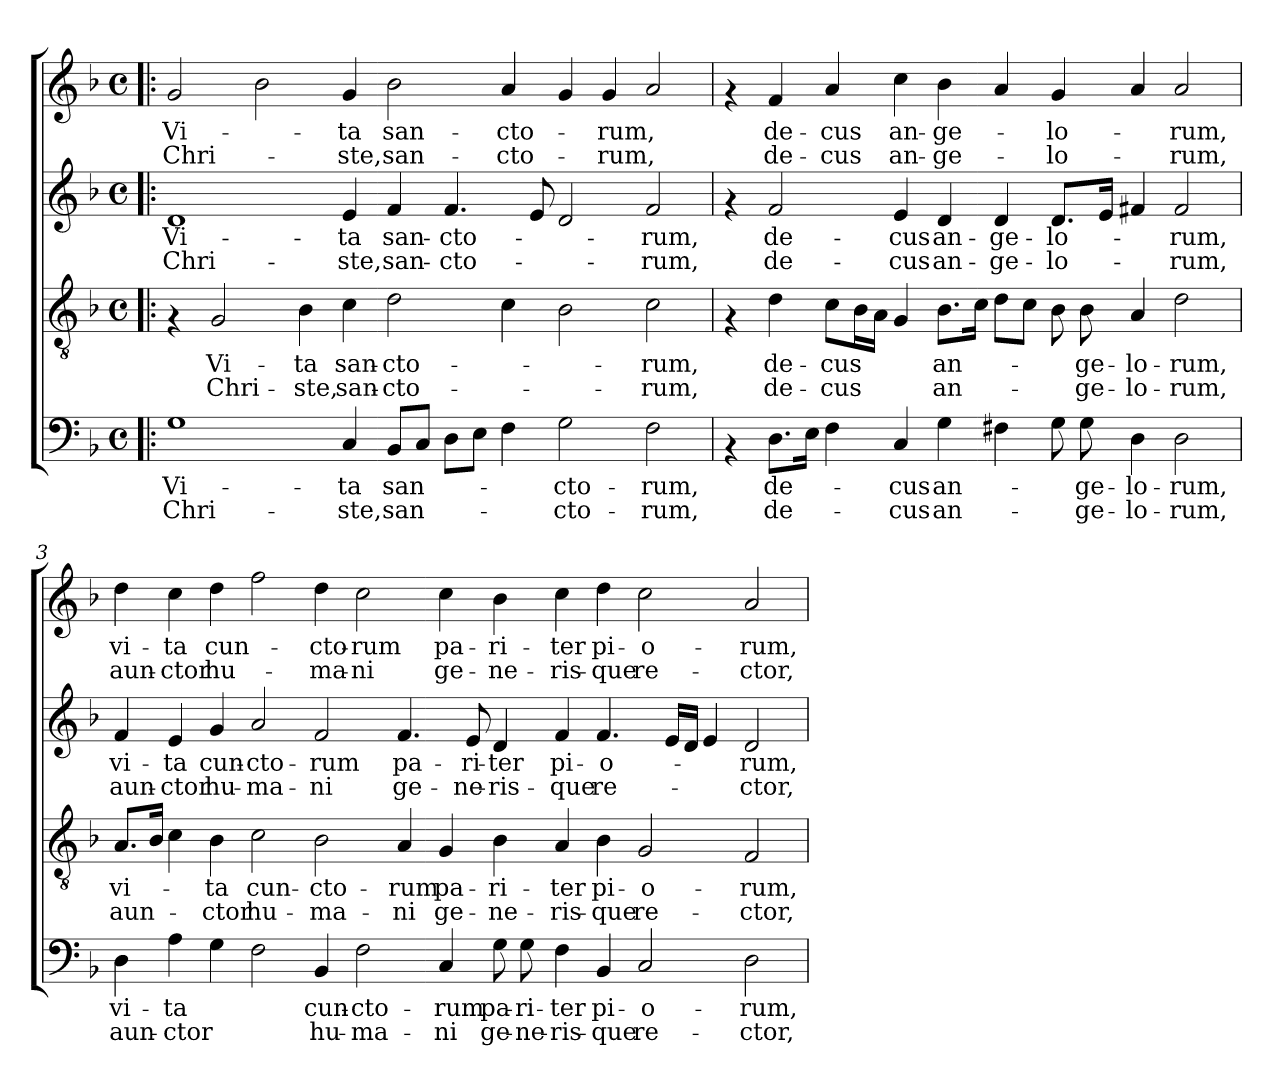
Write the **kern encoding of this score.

**kern	**text	**text	**kern	**text	**text	**kern	**text	**text	**kern	**text	**text
*part4	*part4	*part4	*part3	*part3	*part3	*part2	*part2	*part2	*part1	*part1	*part1
*staff4	*staff4	*staff4	*staff3	*staff3	*staff3	*staff2	*staff2	*staff2	*staff1	*staff1	*staff1
*clefF4	*	*	*clefGv2	*	*	*clefG2	*	*	*clefG2	*	*
*k[b-]	*	*	*k[b-]	*	*	*k[b-]	*	*	*k[b-]	*	*
*F:	*	*	*F:	*	*	*F:	*	*	*F:	*	*
*M4/4	*	*	*M4/4	*	*	*M4/4	*	*	*M4/4	*	*
*met(c)	*	*	*met(c)	*	*	*met(c)	*	*	*met(c)	*	*
=1!|:	=1!|:	=1!|:	=1!|:	=1!|:	=1!|:	=1!|:	=1!|:	=1!|:	=1!|:	=1!|:	=1!|:
!	!LO:LY:b:rj	!LO:LY:b:rj	!	!	!	!	!LO:LY:b:rj	!LO:LY:b:rj	!	!LO:LY:b:rj	!LO:LY:b:rj
1G	Vi-	Chri-	4rF	.	.	1d	Vi-	Chri-	2g/	Vi-	Chri-
!	!	!	!	!LO:LY:b:rj	!LO:LY:b:rj	!	!	!	!	!	!
.	.	.	2G/	Vi-	Chri-	.	.	.	.	.	.
.	.	.	.	.	.	.	.	.	2b-\	.	.
!	!	!	!	!LO:LY:b:rj	!LO:LY:b:rj	!	!	!	!	!	!
.	.	.	4B-\	-ta	-ste,	.	.	.	.	.	.
!	!LO:LY:b:rj	!LO:LY:b:rj	!	!LO:LY:b:rj	!LO:LY:b:rj	!	!LO:LY:b:rj	!LO:LY:b:rj	!	!LO:LY:b:rj	!LO:LY:b:rj
4C/	-ta	-ste,	4c\	san-	san-	4e/	-ta	-ste,	4g/	-ta	-ste,
!	!LO:LY:b:rj	!LO:LY:b:rj	!	!LO:LY:b:rj	!LO:LY:b:rj	!	!LO:LY:b:rj	!LO:LY:b:rj	!	!LO:LY:b:rj	!LO:LY:b:rj
8BB-/L	san-	san-	2d\	-cto-	-cto-	4f/	san-	san-	2b-\	san-	san-
8C/J	.	.	.	.	.	.	.	.	.	.	.
!	!	!	!	!	!	!	!LO:LY:b:rj	!LO:LY:b:rj	!	!	!
8D\L	.	.	.	.	.	4.f/	-cto-	-cto-	.	.	.
8E\J	.	.	.	.	.	.	.	.	.	.	.
!	!	!	!	!	!	!	!	!	!	!LO:LY:b:rj	!LO:LY:b:rj
4F\	.	.	4c\	.	.	.	.	.	4a/	-cto-	-cto-
.	.	.	.	.	.	8e/	.	.	.	.	.
!	!LO:LY:b:rj	!LO:LY:b:rj	!	!	!	!	!	!	!	!	!
2G\	-cto-	-cto-	2B-\	.	.	2d/	.	.	4g/	.	.
!	!	!	!	!	!	!	!	!	!	!LO:LY:b:rj	!LO:LY:b:rj
.	.	.	.	.	.	.	.	.	4g/	-rum,	-rum,
!	!LO:LY:b:rj	!LO:LY:b:rj	!	!LO:LY:b:rj	!LO:LY:b:rj	!	!LO:LY:b:rj	!LO:LY:b:rj	!	!	!
2F\	-rum,	-rum,	2c\	-rum,	-rum,	2f/	-rum,	-rum,	2a/	.	.
=2	=2	=2	=2	=2	=2	=2	=2	=2	=2	=2	=2
4rAA	.	.	4rF	.	.	4rf	.	.	4rf	.	.
!	!LO:LY:b:rj	!LO:LY:b:rj	!	!LO:LY:b:rj	!LO:LY:b:rj	!	!LO:LY:b:rj	!LO:LY:b:rj	!	!LO:LY:b:rj	!LO:LY:b:rj
8.D\L	de-	de-	4d\	de-	de-	2f/	de-	de-	4f/	de-	de-
16E\Jk	.	.	.	.	.	.	.	.	.	.	.
!	!	!	!	!LO:LY:b:rj	!LO:LY:b:rj	!	!	!	!	!LO:LY:b:rj	!LO:LY:b:rj
4F\	.	.	8c\L	-cus	-cus	.	.	.	4a/	-cus	-cus
.	.	.	16B-\L	.	.	.	.	.	.	.	.
.	.	.	16A\JJ	.	.	.	.	.	.	.	.
!	!LO:LY:b:rj	!LO:LY:b:rj	!	!	!	!	!LO:LY:b:rj	!LO:LY:b:rj	!	!LO:LY:b:rj	!LO:LY:b:rj
4C/	-cus	-cus	4G/	.	.	4e/	-cus	-cus	4cc\	an-	an-
!	!LO:LY:b:rj	!LO:LY:b:rj	!	!LO:LY:b:rj	!LO:LY:b:rj	!	!LO:LY:b:rj	!LO:LY:b:rj	!	!LO:LY:b:rj	!LO:LY:b:rj
4G\	an-	an-	8.B-\L	an-	an-	4d/	an-	an-	4b-\	-ge-	-ge-
.	.	.	16c\Jk	.	.	.	.	.	.	.	.
!	!	!	!	!	!	!	!LO:LY:b:rj	!LO:LY:b:rj	!	!	!
4F#X\	.	.	8d\L	.	.	4d/	-ge-	-ge-	4a/	.	.
.	.	.	8c\J	.	.	.	.	.	.	.	.
!	!	!	!	!	!	!	!LO:LY:b:rj	!LO:LY:b:rj	!	!LO:LY:b:rj	!LO:LY:b:rj
8G\	.	.	8B-\	.	.	8.d/L	-lo-	-lo-	4g/	-lo-	-lo-
!	!LO:LY:b:rj	!LO:LY:b:rj	!	!LO:LY:b:rj	!LO:LY:b:rj	!	!	!	!	!	!
8G\	-ge-	-ge-	8B-\	-ge-	-ge-	.	.	.	.	.	.
.	.	.	.	.	.	16e/Jk	.	.	.	.	.
!	!LO:LY:b:rj	!LO:LY:b:rj	!	!LO:LY:b:rj	!LO:LY:b:rj	!	!	!	!	!	!
4D\	-lo-	-lo-	4A/	-lo-	-lo-	4f#X/	.	.	4a/	.	.
!	!LO:LY:b:rj	!LO:LY:b:rj	!	!LO:LY:b:rj	!LO:LY:b:rj	!	!LO:LY:b:rj	!LO:LY:b:rj	!	!LO:LY:b:rj	!LO:LY:b:rj
2D\	-rum,	-rum,	2d\	-rum,	-rum,	2f#/	-rum,	-rum,	2a/	-rum,	-rum,
!!LO:LB:g=z
=3	=3	=3	=3	=3	=3	=3	=3	=3	=3	=3	=3
!	!LO:LY:b:rj	!LO:LY:b:rj	!	!LO:LY:b:rj	!LO:LY:b:rj	!	!LO:LY:b:rj	!LO:LY:b:rj	!	!LO:LY:b:rj	!LO:LY:b:rj
4D\	vi-	aun-	8.A/L	vi-	aun-	4f/	vi-	aun-	4dd\	vi-	aun-
.	.	.	16B-/Jk	.	.	.	.	.	.	.	.
!	!LO:LY:b:rj	!LO:LY:b:rj	!	!	!	!	!LO:LY:b:rj	!LO:LY:b:rj	!	!LO:LY:b:rj	!LO:LY:b:rj
4A\	-ta	-ctor	4c\	.	.	4e/	-ta	-ctor	4cc\	-ta	-ctor
!	!	!	!	!LO:LY:b:rj	!LO:LY:b:rj	!	!LO:LY:b:rj	!LO:LY:b:rj	!	!LO:LY:b:rj	!LO:LY:b:rj
4G\	.	.	4B-\	-ta	-ctor	4g/	cun-	hu-	4dd\	cun-	hu-
!	!	!	!	!LO:LY:b:rj	!LO:LY:b:rj	!	!LO:LY:b:rj	!LO:LY:b:rj	!	!	!
2F\	.	.	2c\	cun-	hu-	2a/	-cto-	-ma-	2ff\	.	.
!	!LO:LY:b:rj	!LO:LY:b:rj	!	!LO:LY:b:rj	!LO:LY:b:rj	!	!LO:LY:b:rj	!LO:LY:b:rj	!	!LO:LY:b:rj	!LO:LY:b:rj
4BB-/	cun-	hu-	2B-\	-cto-	-ma-	2f/	-rum	-ni	4dd\	-cto-	-ma-
!	!LO:LY:b:rj	!LO:LY:b:rj	!	!	!	!	!	!	!	!LO:LY:b:rj	!LO:LY:b:rj
2F\	-cto-	-ma-	.	.	.	.	.	.	2cc\	-rum	-ni
!	!	!	!	!LO:LY:b:rj	!LO:LY:b:rj	!	!LO:LY:b:rj	!LO:LY:b:rj	!	!	!
.	.	.	4A/	-rum	-ni	4.f/	pa-	ge-	.	.	.
!	!LO:LY:b:rj	!LO:LY:b:rj	!	!LO:LY:b:rj	!LO:LY:b:rj	!	!	!	!	!LO:LY:b:rj	!LO:LY:b:rj
4C/	-rum	-ni	4G/	pa-	ge-	.	.	.	4cc\	pa-	ge-
!	!	!	!	!	!	!	!LO:LY:b:rj	!LO:LY:b:rj	!	!	!
.	.	.	.	.	.	8e/	-ri-	-ne-	.	.	.
!	!LO:LY:b:rj	!LO:LY:b:rj	!	!LO:LY:b:rj	!LO:LY:b:rj	!	!LO:LY:b:rj	!LO:LY:b:rj	!	!LO:LY:b:rj	!LO:LY:b:rj
8G\	pa-	ge-	4B-\	-ri-	-ne-	4d/	-ter	-ris-	4b-\	-ri-	-ne-
!	!LO:LY:b:rj	!LO:LY:b:rj	!	!	!	!	!	!	!	!	!
8G\	-ri-	-ne-	.	.	.	.	.	.	.	.	.
!	!LO:LY:b:rj	!LO:LY:b:rj	!	!LO:LY:b:rj	!LO:LY:b:rj	!	!LO:LY:b:rj	!LO:LY:b:rj	!	!LO:LY:b:rj	!LO:LY:b:rj
4F\	-ter	-ris-	4A/	-ter	-ris-	4f/	pi-	-que	4cc\	-ter	-ris-
!	!LO:LY:b:rj	!LO:LY:b:rj	!	!LO:LY:b:rj	!LO:LY:b:rj	!	!LO:LY:b:rj	!LO:LY:b:rj	!	!LO:LY:b:rj	!LO:LY:b:rj
4BB-/	pi-	-que	4B-\	pi-	-que	4.f/	-o-	re-	4dd\	pi-	-que
!	!LO:LY:b:rj	!LO:LY:b:rj	!	!LO:LY:b:rj	!LO:LY:b:rj	!	!	!	!	!LO:LY:b:rj	!LO:LY:b:rj
2C/	-o-	re-	2G/	-o-	re-	.	.	.	2cc\	-o-	re-
.	.	.	.	.	.	16e/LL	.	.	.	.	.
.	.	.	.	.	.	16d/JJ	.	.	.	.	.
.	.	.	.	.	.	4e/	.	.	.	.	.
!	!LO:LY:b:rj	!LO:LY:b:rj	!	!LO:LY:b:rj	!LO:LY:b:rj	!	!LO:LY:b:rj	!LO:LY:b:rj	!	!LO:LY:b:rj	!LO:LY:b:rj
2D\	-rum,	-ctor,	2F/	-rum,	-ctor,	2d/	-rum,	-ctor,	2a/	-rum,	-ctor,
=	=	=	=	=	=	=	=	=	=	=	=
*-	*-	*-	*-	*-	*-	*-	*-	*-	*-	*-	*-
